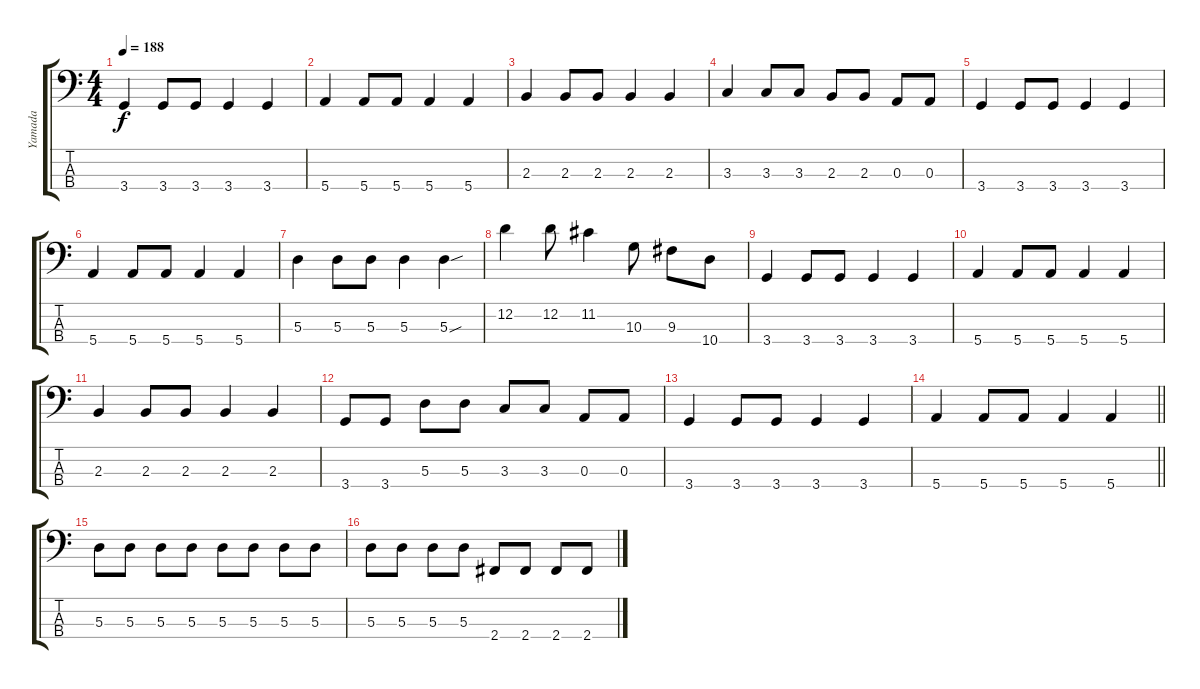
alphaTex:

\track ("Yamada" "Yamada") {instrument electricbasspick}
\staff {score tabs}
\tuning (G2 D2 A1 E1) {hide}
\ts (4 4)
\tempo 188
\clef f4
\ks c
3.4.4{dy f} 3.4.8 3.4.8 3.4.4 3.4.4 |
5.4.4 5.4.8 5.4.8 5.4.4 5.4.4 |
2.3.4 2.3.8 2.3.8 2.3.4 2.3.4 |
3.3.4 3.3.8 3.3.8 2.3.8 2.3.8 0.3.8 0.3.8 |
3.4.4 3.4.8 3.4.8 3.4.4 3.4.4 |
5.4.4 5.4.8 5.4.8 5.4.4 5.4.4 |
5.3.4 5.3.8 5.3.8 5.3.4 5.3{sou}.4 |
12.2.4 12.2.8 11.2.4 10.3.8 9.3.8 10.4.8 |
3.4.4 3.4.8 3.4.8 3.4.4 3.4.4 |
5.4.4 5.4.8 5.4.8 5.4.4 5.4.4 |
2.3.4 2.3.8 2.3.8 2.3.4 2.3.4 |
3.4.8 3.4.8 5.3.8 5.3.8 3.3.8 3.3.8 0.3.8 0.3.8 |
3.4.4 3.4.8 3.4.8 3.4.4 3.4.4 |
\barLineRight lightlight
5.4.4 5.4.8 5.4.8 5.4.4 5.4.4 |
5.3.8 5.3.8 5.3.8 5.3.8 5.3.8 5.3.8 5.3.8 5.3.8 |
5.3.8 5.3.8 5.3.8 5.3.8 2.4.8 2.4.8 2.4.8 2.4.8
